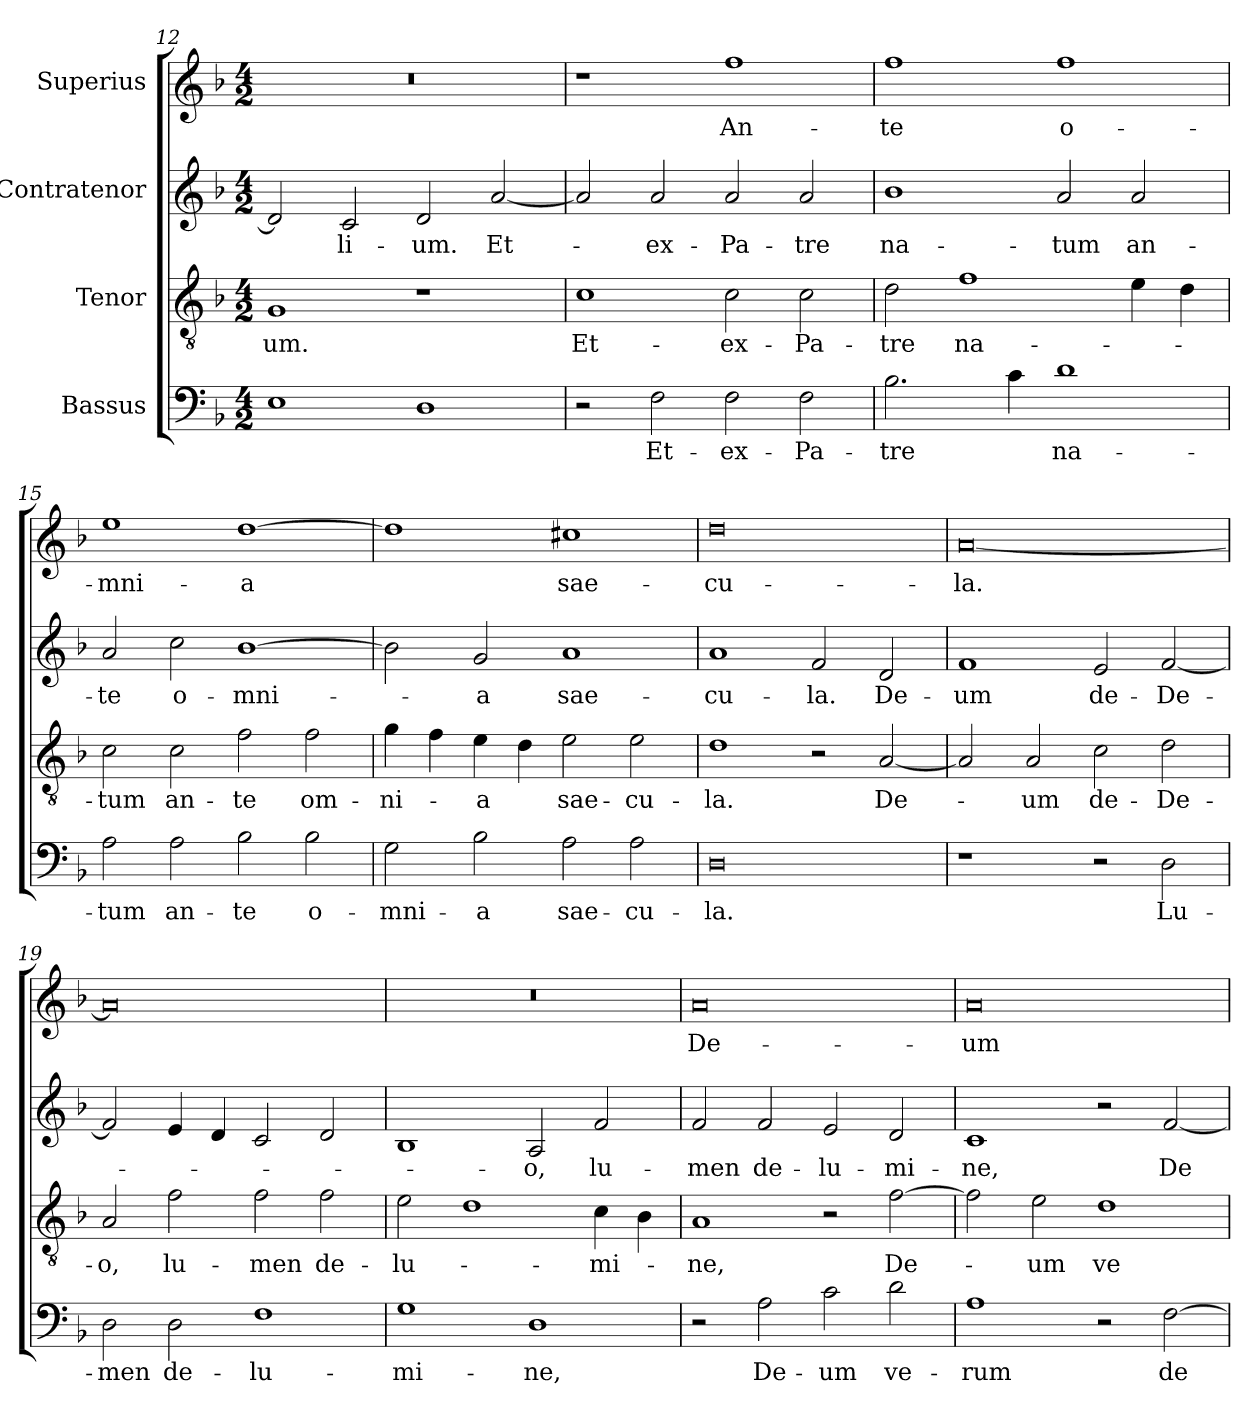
**kern	**text	**kern	**text	**kern	**text	**kern	**text
*part4	*part4	*part3	*part3	*part2	*part2	*part1	*part1
*staff4	*staff4	*staff3	*staff3	*staff2	*staff2	*staff1	*staff1
*I"Bassus	*	*I"Tenor	*	*I"Contratenor	*	*I"Superius	*
*clefF4	*	*clefGv2	*	*clefG2	*	*clefG2	*
*k[b-]	*	*k[b-]	*	*k[b-]	*	*k[b-]	*
*M4/2	*	*M4/2	*	*M4/2	*	*M4/2	*
=12	=12	=12	=12	=12	=12	=12	=12
1E\	.	1G/	-um.	2d/]	.	0r	.
.	.	.	.	2c/	-li-	.	.
1D\	.	1r	.	2d/	-um.	.	.
.	.	.	.	[2a/	Et-	.	.
=13	=13	=13	=13	=13	=13	=13	=13
2r	.	1c\	Et-	2a/]	.	1r	.
2F\	Et-	.	.	2a/	ex-	.	.
2F\	ex-	2c\	ex-	2a/	Pa-	1ff\	An-
2F\	Pa-	2c\	Pa-	2a/	-tre	.	.
=14	=14	=14	=14	=14	=14	=14	=14
2.B-\	-tre	2d\	-tre	1b-\	na-	1ff\	-te
.	.	1f\	na-	.	.	.	.
4c\	.	.	.	.	.	.	.
1d\	na-	.	.	2a/	-tum	1ff\	o-
.	.	4e\	.	2a/	an-	.	.
.	.	4d\	.	.	.	.	.
=15	=15	=15	=15	=15	=15	=15	=15
2A\	-tum	2c\	-tum	2a/	-te	1ee\	-mni-
2A\	an-	2c\	an-	2cc\	o-	.	.
2B-\	-te	2f\	-te	[1b-\	-mni-	[1dd\	-a
2B-\	o-	2f\	om-	.	.	.	.
=16	=16	=16	=16	=16	=16	=16	=16
2G\	-mni-	4g\	-ni-	2b-\]	.	1dd\]	.
.	.	4f\	.	.	.	.	.
2B-\	-a	4e\	-a	2g/	-a	.	.
.	.	4d\	.	.	.	.	.
2A\	sae-	2e\	sae-	1a/	sae-	1cc#X\	sae-
2A\	-cu-	2e\	-cu-	.	.	.	.
=17	=17	=17	=17	=17	=17	=17	=17
0D\	-la.	1d\	-la.	1a/	-cu-	0dd\	-cu-
.	.	2r	.	2f/	-la.	.	.
.	.	[2A/	De-	2d/	De-	.	.
=18	=18	=18	=18	=18	=18	=18	=18
1r	.	2A/]	.	1f/	-um	[0a/	-la.
.	.	2A/	-um	.	.	.	.
2r	.	2c\	de-	2e/	de-	.	.
2D\	Lu-	2d\	De-	[2f/	De-	.	.
=19	=19	=19	=19	=19	=19	=19	=19
2D\	-men	2A/	-o,	2f/]	.	0a/]	.
2D\	de-	2f\	lu-	4e/	.	.	.
.	.	.	.	4d/	.	.	.
1F\	lu-	2f\	-men	2c/	.	.	.
.	.	2f\	de-	2d/	.	.	.
=20	=20	=20	=20	=20	=20	=20	=20
1G\	-mi-	2e\	lu-	1B-/	.	0r	.
.	.	1d\	.	.	.	.	.
1D\	-ne,	.	.	2A/	-o,	.	.
.	.	4c\	-mi-	2f/	lu-	.	.
.	.	4B-\	.	.	.	.	.
=21	=21	=21	=21	=21	=21	=21	=21
2r	.	1A/	-ne,	2f/	-men	0a/	De-
2A\	De-	.	.	2f/	de-	.	.
2c\	-um	2r	.	2e/	lu-	.	.
2d\	ve-	[2f\	De-	2d/	-mi-	.	.
=22	=22	=22	=22	=22	=22	=22	=22
1A\	-rum	2f\]	.	1c/	-ne,	0a/	-um
.	.	2e\	-um	.	.	.	.
2r	.	1d\	ve-	2r	.	.	.
[2F\	de-	.	.	[2f/	De-	.	.
=	=	=	=	=	=	=	=
*-	*-	*-	*-	*-	*-	*-	*-
